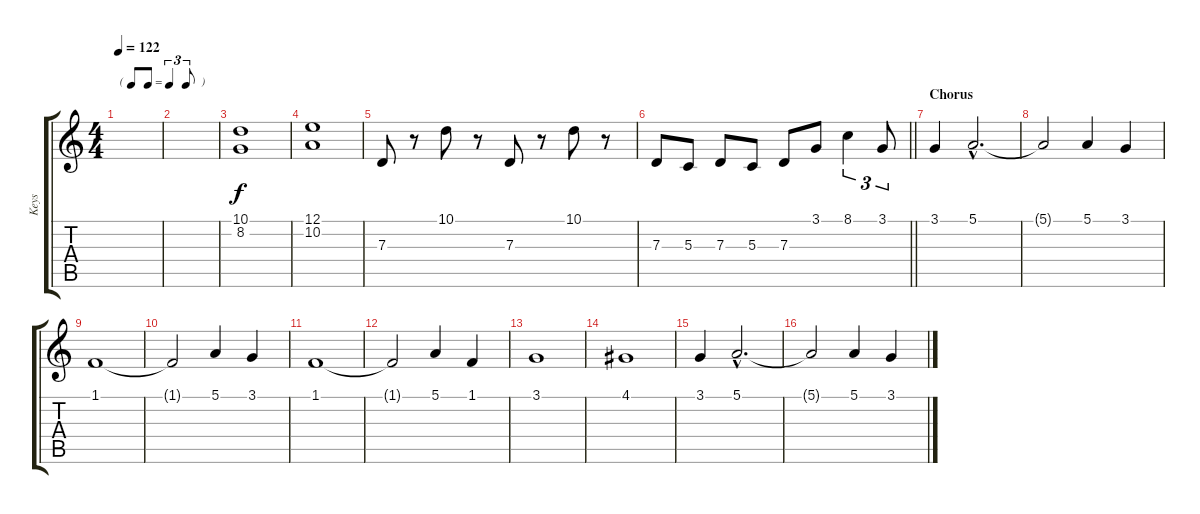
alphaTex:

\track ("Keys" "Keys") {instrument pad6metallic}
\staff {score tabs}
\tuning (E4 B3 G3 D3 A2 E2) {hide}
\ts (4 4)
\tf triplet8th
\tempo 122
\clef g2
\ks c
|
|
(10.1 8.2).1 |
(12.1 10.2).1 |
7.3.8 r.8 10.1.8 r.8 7.3.8 r.8 10.1.8 r.8 |
\barLineRight lightlight
7.3.8 5.3.8 7.3.8 5.3.8 7.3.8 3.1.8 8.1.4{tu (3 2)} 3.1.8{tu (3 2)} |
\section ("" "Chorus")
3.1.4 5.1{hac}.2{d} |
5.1{t}.2 5.1.4 3.1.4 |
1.1.1 |
1.1{t}.2 5.1.4 3.1.4 |
1.1.1 |
1.1{t}.2 5.1.4 1.1.4 |
3.1.1 |
4.1.1 |
3.1.4 5.1{hac}.2{d} |
5.1{t}.2 5.1.4 3.1.4
